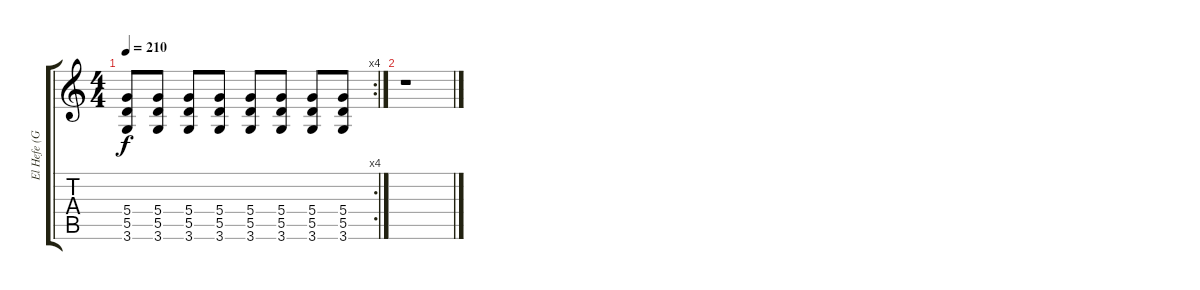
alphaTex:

\track ("El Hefe (Guitar)" "El Hefe (G") {instrument distortionguitar}
\staff {score tabs}
\tuning (E4 B3 G3 D3 A2 E2) {hide}
\rc 4
\ts (4 4)
\tempo 210
\clef g2
\ks c
(5.4 5.5 3.6).8{dy f} (5.4 5.5 3.6).8 (5.4 5.5 3.6).8 (5.4 5.5 3.6).8 (5.4 5.5 3.6).8 (5.4 5.5 3.6).8 (5.4 5.5 3.6).8 (5.4 5.5 3.6).8 |
r.1
